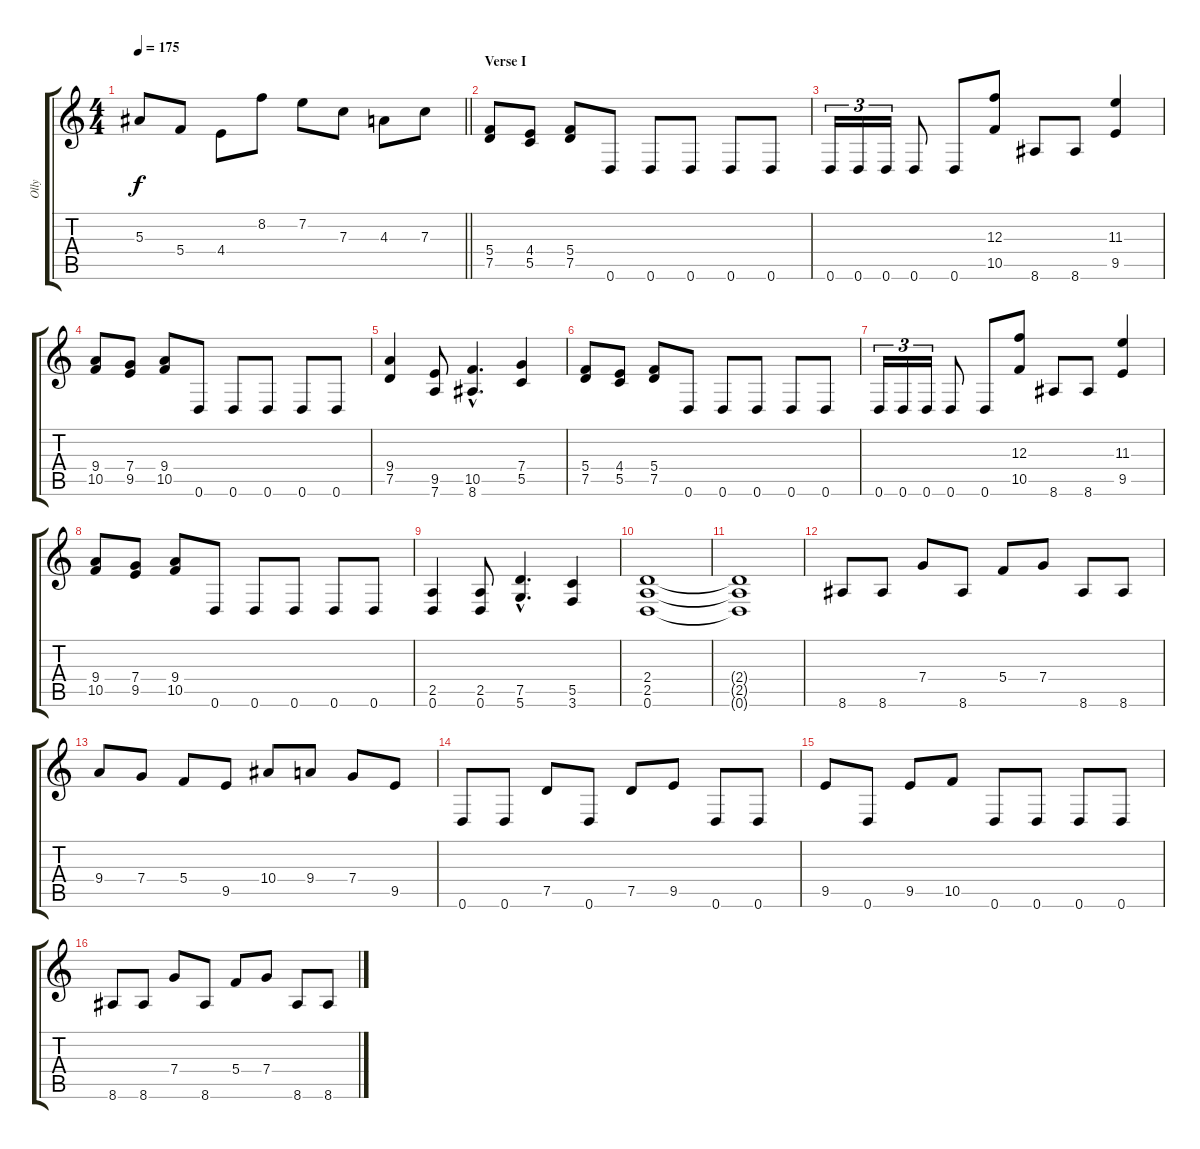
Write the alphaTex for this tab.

\track ("Olly" "Olly") {instrument distortionguitar}
\staff {score tabs}
\tuning (D4 A3 F3 C3 G2 D2) {hide}
\ts (4 4)
\tempo 175
\clef g2
\barLineRight lightlight
\ks c
5.3.8{dy f} 5.4.8 4.4.8 8.2.8 7.2.8 7.3.8 4.3.8 7.3.8 |
\section ("" "Verse I")
(5.4 7.5).8 (4.4 5.5).8 (5.4 7.5).8 0.6.8 0.6.8 0.6.8 0.6.8 0.6.8 |
0.6.16{tu (3 2)} 0.6.16{tu (3 2)} 0.6.16{tu (3 2)} 0.6.8 0.6.8 (12.3 10.5).8 8.6.8 8.6.8 (11.3 9.5).4 |
(9.4 10.5).8 (7.4 9.5).8 (9.4 10.5).8 0.6.8 0.6.8 0.6.8 0.6.8 0.6.8 |
(9.4 7.5).4 (9.5 7.6).8 (10.5{hac} 8.6{hac}).4{d} (7.4 5.5).4 |
(5.4 7.5).8 (4.4 5.5).8 (5.4 7.5).8 0.6.8 0.6.8 0.6.8 0.6.8 0.6.8 |
0.6.16{tu (3 2)} 0.6.16{tu (3 2)} 0.6.16{tu (3 2)} 0.6.8 0.6.8 (12.3 10.5).8 8.6.8 8.6.8 (11.3 9.5).4 |
(9.4 10.5).8 (7.4 9.5).8 (9.4 10.5).8 0.6.8 0.6.8 0.6.8 0.6.8 0.6.8 |
(2.5 0.6).4 (2.5 0.6).8 (7.5{hac} 5.6{hac}).4{d} (5.5 3.6).4 |
(2.4 2.5 0.6).1 |
(2.4{t} 2.5{t} 0.6{t}).1 |
8.6.8 8.6.8 7.4.8 8.6.8 5.4.8 7.4.8 8.6.8 8.6.8 |
9.4.8 7.4.8 5.4.8 9.5.8 10.4.8 9.4.8 7.4.8 9.5.8 |
0.6.8 0.6.8 7.5.8 0.6.8 7.5.8 9.5.8 0.6.8 0.6.8 |
9.5.8 0.6.8 9.5.8 10.5.8 0.6.8 0.6.8 0.6.8 0.6.8 |
8.6.8 8.6.8 7.4.8 8.6.8 5.4.8 7.4.8 8.6.8 8.6.8
